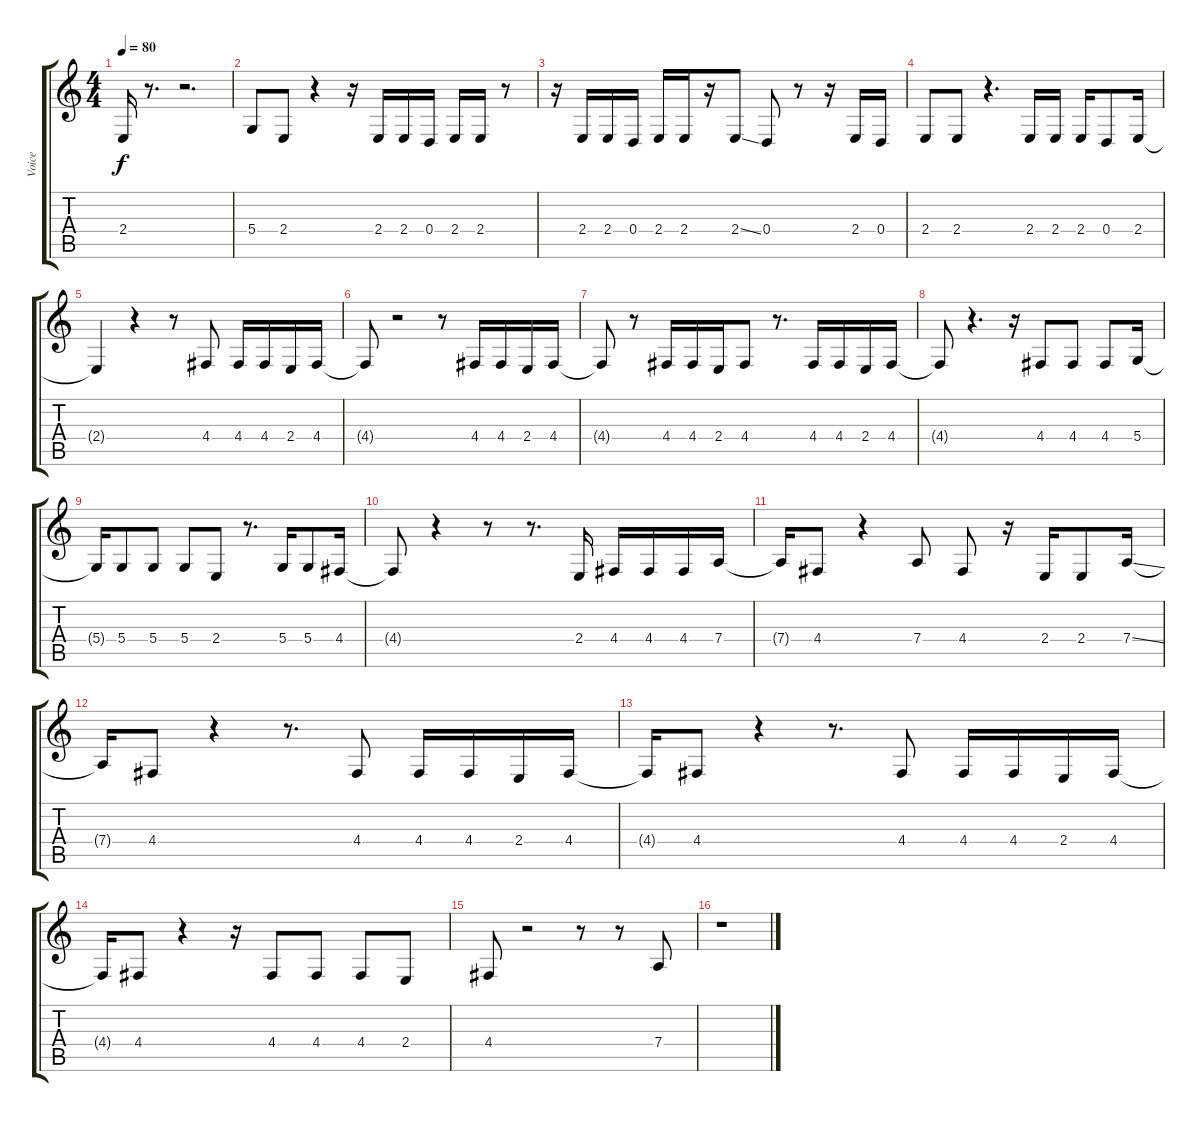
\track ("Voice" "Voice") {instrument lead6voice}
\staff {score tabs}
\tuning (E4 B3 G3 D3 A2 E2) {hide}
\ts (4 4)
\tempo 80
\clef g2
\ks c
2.4{t}.16{dy f} r.8{d} r.2{d} |
5.4.8 2.4.8 r.4 r.16 2.4.16 2.4.16 0.4.16 2.4.16 2.4.16 r.8 |
r.16 2.4.16 2.4.16 0.4.16 2.4.16 2.4.16 r.16 2.4{ss}.8 0.4.8 r.8 r.16 2.4.16 0.4.16 |
2.4.8 2.4.8 r.4{d} 2.4.16 2.4.16 2.4.16 0.4.8 2.4.16 |
2.4{t}.4 r.4 r.8 4.4.8 4.4.16 4.4.16 2.4.16 4.4.16 |
4.4{t}.8 r.2 r.8 4.4.16 4.4.16 2.4.16 4.4.16 |
4.4{t}.8 r.8 4.4.16 4.4.16 2.4.16 4.4.8 r.8{d} 4.4.16 4.4.16 2.4.16 4.4.16 |
4.4{t}.8 r.4{d} r.16 4.4.8 4.4.8 4.4.8 5.4.16 |
5.4{t}.16 5.4.8 5.4.8 5.4.8 2.4.8 r.8{d} 5.4.16 5.4.8 4.4.16 |
4.4{t}.8 r.4 r.8 r.8{d} 2.4.16 4.4.16 4.4.16 4.4.16 7.4.16 |
7.4{t}.16 4.4.8 r.4 7.4.8 4.4.8 r.16 2.4.16 2.4.8 7.4{ss}.16 |
7.4{t}.16 4.4.8 r.4 r.8{d} 4.4.8 4.4.16 4.4.16 2.4.16 4.4.16 |
4.4{t}.16 4.4.8 r.4 r.8{d} 4.4.8 4.4.16 4.4.16 2.4.16 4.4.16 |
4.4{t}.16 4.4.8 r.4 r.16 4.4.8 4.4.8 4.4.8 2.4.8 |
4.4.8 r.2 r.8 r.8 7.4.8 |
r.1
